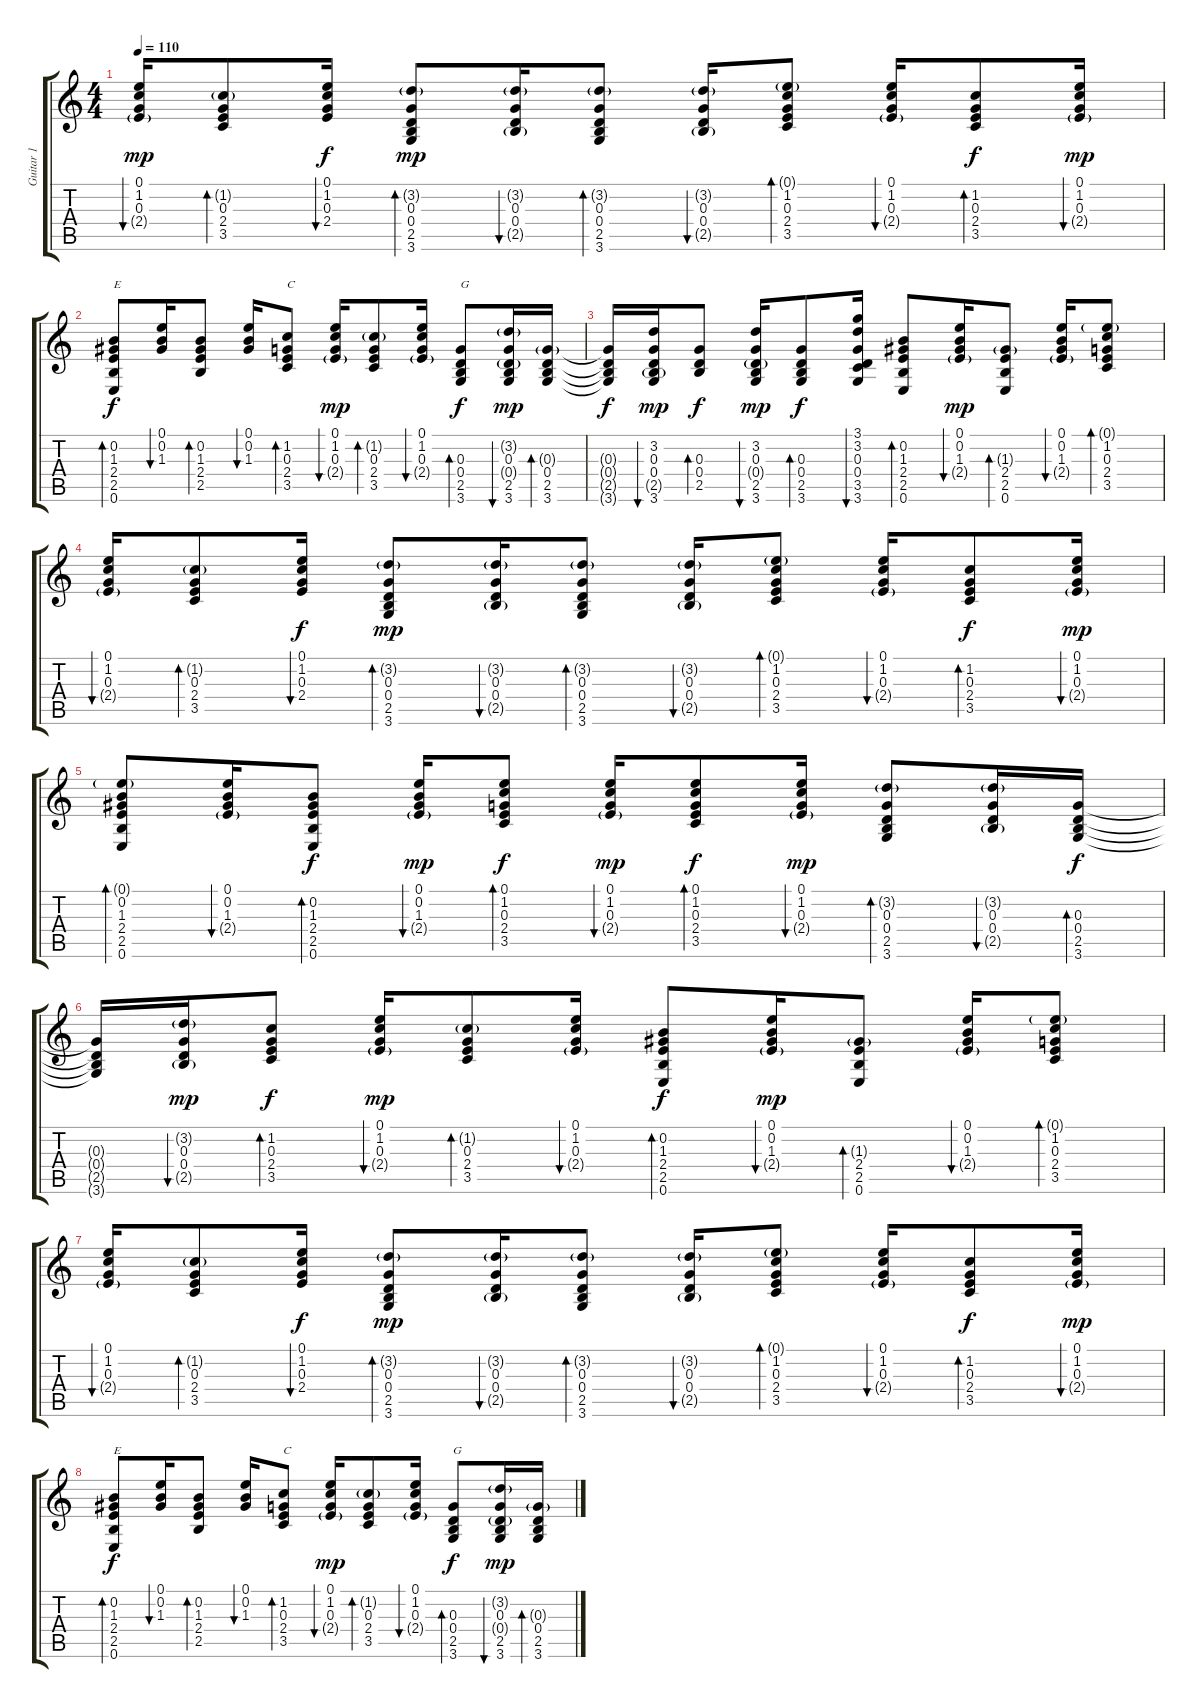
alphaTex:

\track ("Guitar 1" "Guitar 1") {instrument acousticguitarnylon}
\staff {score tabs}
\tuning (E4 B3 G3 D3 A2 E2) {hide}
\ts (4 4)
\tempo 110
\clef g2
\ks c
(0.1 1.2 0.3 2.4{g}).16{bu 60 dy mp} (1.2{g} 0.3 2.4 3.5).8{bd 60} (0.1 1.2 0.3 2.4).16{bu 60 dy f} (3.2{g} 0.3 0.4 2.5 3.6).8{bd 60 dy mp} (3.2{g} 0.3 0.4 2.5{g}).16{bu 60} (3.2{g} 0.3 0.4 2.5 3.6).8{bd 60} (3.2{g} 0.3 0.4 2.5{g}).16{bu 60} (0.1{g} 1.2 0.3 2.4 3.5).8{bd 60} (0.1 1.2 0.3 2.4{g}).16{bu 60} (1.2 0.3 2.4 3.5).8{bd 60 dy f} (0.1 1.2 0.3 2.4{g}).16{bu 60 dy mp} |
(0.2 1.3 2.4 2.5 0.6).8{bd 60 txt "E" dy f volume 16} (0.1 0.2 1.3).16{bu 60} (0.2 1.3 2.4 2.5).8{bd 60} (0.1 0.2 1.3).16{bu 60} (1.2 0.3 2.4 3.5).8{bd 60 txt "C"} (0.1 1.2 0.3 2.4{g}).16{bu 60 dy mp} (1.2{g} 0.3 2.4 3.5).8{bd 60} (0.1 1.2 0.3 2.4{g}).16{bu 60} (0.3 0.4 2.5 3.6).8{bd 60 txt "G" dy f} (3.2{g} 0.3 0.4{g} 2.5 3.6).16{bu 60 dy mp} (0.3{g} 0.4 2.5 3.6).16{bd 60} |
(0.3{t} 0.4{t} 2.5{t} 3.6{t}).16{dy f} (3.2 0.3 0.4 2.5{g} 3.6).16{bu 60 dy mp} (0.3 0.4 2.5).8{bd 60 dy f} (3.2 0.3 0.4{g} 2.5 3.6).16{bu 60 dy mp} (0.3 0.4 2.5 3.6).8{bd 60 dy f} (3.1 3.2 0.3 0.4 3.5 3.6).16{bu 60} (0.2 1.3 2.4 2.5 0.6).8{bd 60} (0.1 0.2 1.3 2.4{g}).16{bu 60 dy mp} (1.3{g} 2.4 2.5 0.6).8{bd 60} (0.1 0.2 1.3 2.4{g}).16{bu 60} (0.1{g} 1.2 0.3 2.4 3.5).8{bd 60} |
(0.1 1.2 0.3 2.4{g}).16{bu 60} (1.2{g} 0.3 2.4 3.5).8{bd 60} (0.1 1.2 0.3 2.4).16{bu 60 dy f} (3.2{g} 0.3 0.4 2.5 3.6).8{bd 60 dy mp} (3.2{g} 0.3 0.4 2.5{g}).16{bu 60} (3.2{g} 0.3 0.4 2.5 3.6).8{bd 60} (3.2{g} 0.3 0.4 2.5{g}).16{bu 60} (0.1{g} 1.2 0.3 2.4 3.5).8{bd 60} (0.1 1.2 0.3 2.4{g}).16{bu 60} (1.2 0.3 2.4 3.5).8{bd 60 dy f} (0.1 1.2 0.3 2.4{g}).16{bu 60 dy mp} |
(0.1{g} 0.2 1.3 2.4 2.5 0.6).8{bd 60} (0.1 0.2 1.3 2.4{g}).16{bu 60} (0.2 1.3 2.4 2.5 0.6).8{bd 60 dy f} (0.1 0.2 1.3 2.4{g}).16{bu 60 dy mp} (0.1 1.2 0.3 2.4 3.5).8{bd 60 dy f} (0.1 1.2 0.3 2.4{g}).16{bu 60 dy mp} (0.1 1.2 0.3 2.4 3.5).8{bd 60 dy f} (0.1 1.2 0.3 2.4{g}).16{bu 60 dy mp} (3.2{g} 0.3 0.4 2.5 3.6).8{bd 60} (3.2{g} 0.3 0.4 2.5{g}).16{bu 60} (0.3 0.4 2.5 3.6).16{bd 60 dy f} |
(0.3{t} 0.4{t} 2.5{t} 3.6{t}).16 (3.2{g} 0.3 0.4 2.5{g}).16{bu 60 dy mp} (1.2 0.3 2.4 3.5).8{bd 60 dy f} (0.1 1.2 0.3 2.4{g}).16{bu 60 dy mp} (1.2{g} 0.3 2.4 3.5).8{bd 60} (0.1 1.2 0.3 2.4{g}).16{bu 60} (0.2 1.3 2.4 2.5 0.6).8{bd 60 dy f} (0.1 0.2 1.3 2.4{g}).16{bu 60 dy mp} (1.3{g} 2.4 2.5 0.6).8{bd 60} (0.1 0.2 1.3 2.4{g}).16{bu 60} (0.1{g} 1.2 0.3 2.4 3.5).8{bd 60} |
(0.1 1.2 0.3 2.4{g}).16{bu 60} (1.2{g} 0.3 2.4 3.5).8{bd 60} (0.1 1.2 0.3 2.4).16{bu 60 dy f} (3.2{g} 0.3 0.4 2.5 3.6).8{bd 60 dy mp} (3.2{g} 0.3 0.4 2.5{g}).16{bu 60} (3.2{g} 0.3 0.4 2.5 3.6).8{bd 60} (3.2{g} 0.3 0.4 2.5{g}).16{bu 60} (0.1{g} 1.2 0.3 2.4 3.5).8{bd 60} (0.1 1.2 0.3 2.4{g}).16{bu 60} (1.2 0.3 2.4 3.5).8{bd 60 dy f} (0.1 1.2 0.3 2.4{g}).16{bu 60 dy mp} |
(0.2 1.3 2.4 2.5 0.6).8{bd 60 txt "E" dy f volume 16} (0.1 0.2 1.3).16{bu 60} (0.2 1.3 2.4 2.5).8{bd 60} (0.1 0.2 1.3).16{bu 60} (1.2 0.3 2.4 3.5).8{bd 60 txt "C"} (0.1 1.2 0.3 2.4{g}).16{bu 60 dy mp} (1.2{g} 0.3 2.4 3.5).8{bd 60} (0.1 1.2 0.3 2.4{g}).16{bu 60} (0.3 0.4 2.5 3.6).8{bd 60 txt "G" dy f} (3.2{g} 0.3 0.4{g} 2.5 3.6).16{bu 60 dy mp} (0.3{g} 0.4 2.5 3.6).16{bd 60}
